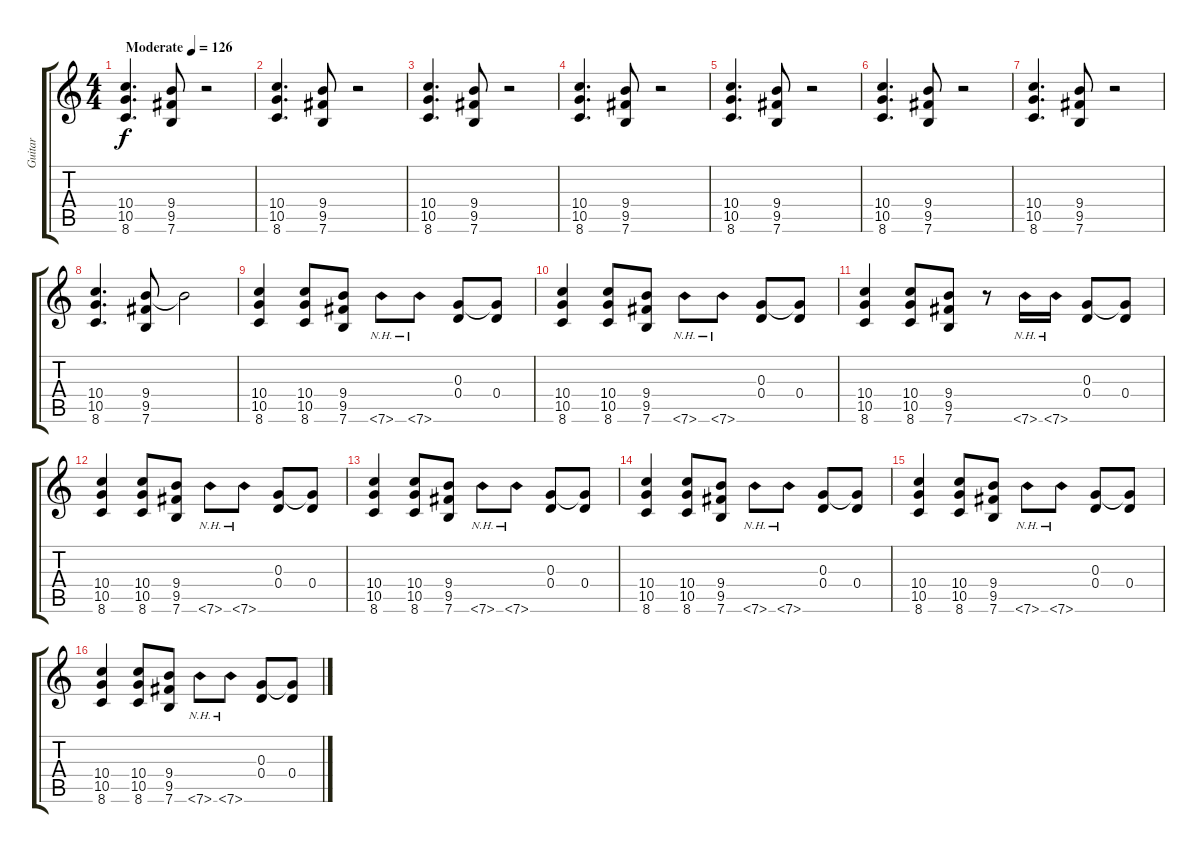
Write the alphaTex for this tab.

\track ("Guitar" "Guitar") {instrument distortionguitar}
\staff {score tabs}
\tuning (E4 B3 G3 D3 A2 E2) {hide}
\ts (4 4)
\tempo (126 "Moderate")
\clef g2
\ks c
(10.4 10.5 8.6).4{d dy f instrument electricguitarclean} (9.4 9.5 7.6).8 r.2 |
(10.4 10.5 8.6).4{d} (9.4 9.5 7.6).8 r.2 |
(10.4 10.5 8.6).4{d} (9.4 9.5 7.6).8 r.2 |
(10.4 10.5 8.6).4{d} (9.4 9.5 7.6).8 r.2 |
(10.4 10.5 8.6).4{d} (9.4 9.5 7.6).8 r.2 |
(10.4 10.5 8.6).4{d} (9.4 9.5 7.6).8 r.2 |
(10.4 10.5 8.6).4{d} (9.4 9.5 7.6).8 r.2 |
(10.4 10.5 8.6).4{d} (9.4 9.5 7.6).8{instrument distortionguitar} 9.4{t}.2 |
(10.4 10.5 8.6).4 (10.4 10.5 8.6).8 (9.4 9.5 7.6).8 7.6{nh}.8 7.6{nh}.8 (0.3 0.4).8 (0.3{t} 0.4).8 |
(10.4 10.5 8.6).4 (10.4 10.5 8.6).8 (9.4 9.5 7.6).8 7.6{nh}.8 7.6{nh}.8 (0.3 0.4).8 (0.3{t} 0.4).8 |
(10.4 10.5 8.6).4 (10.4 10.5 8.6).8 (9.4 9.5 7.6).8 r.8 7.6{nh}.16 7.6{nh}.16 (0.3 0.4).8 (0.3{t} 0.4).8 |
(10.4 10.5 8.6).4 (10.4 10.5 8.6).8 (9.4 9.5 7.6).8 7.6{nh}.8 7.6{nh}.8 (0.3 0.4).8 (0.3{t} 0.4).8 |
(10.4 10.5 8.6).4 (10.4 10.5 8.6).8 (9.4 9.5 7.6).8 7.6{nh}.8 7.6{nh}.8 (0.3 0.4).8 (0.3{t} 0.4).8 |
(10.4 10.5 8.6).4 (10.4 10.5 8.6).8 (9.4 9.5 7.6).8 7.6{nh}.8 7.6{nh}.8 (0.3 0.4).8 (0.3{t} 0.4).8 |
(10.4 10.5 8.6).4 (10.4 10.5 8.6).8 (9.4 9.5 7.6).8 7.6{nh}.8 7.6{nh}.8 (0.3 0.4).8 (0.3{t} 0.4).8 |
(10.4 10.5 8.6).4 (10.4 10.5 8.6).8 (9.4 9.5 7.6).8 7.6{nh}.8 7.6{nh}.8 (0.3 0.4).8 (0.3{t} 0.4).8
